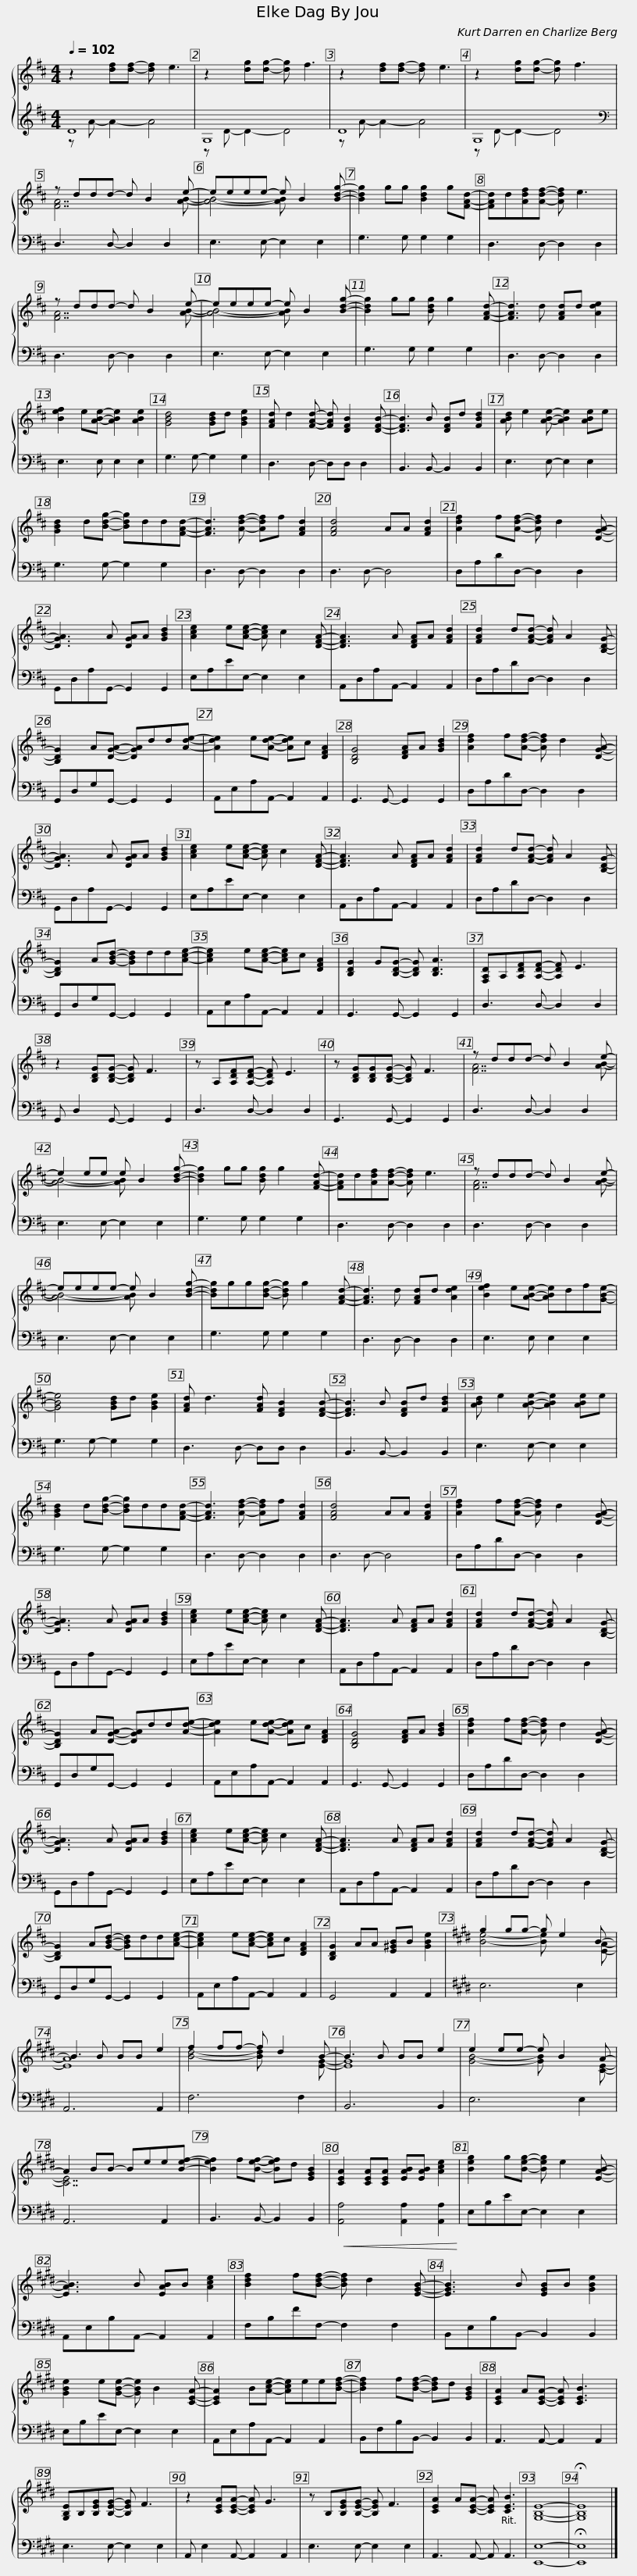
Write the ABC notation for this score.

X:1
%%score { ( 1 4 ) | ( 2 3 ) }
L:1/8
Q:1/4=102
M:4/4
I:linebreak $
K:D
V:1 treble
V:4 treble
V:2 treble
V:3 treble
V:1
 z2 [df][df]- [df] e3 | z2 [dg][dg]- [dg] f3 | z2 [df][df]- [df] e3 | z2 [dg][dg]- [dg] f3 |$ z ddd- d B2 e- | %5
 eeee- e B2 [Bdg]- | [Bdg]2 gg [Bdg]2 g[FAd]- |$ [FAd]d[Adf][Adf]- [Adf] e3 | z ddd- d B2 e- | eeee- e B2 [Bdg]- |$ %10
 [Bdg]2 gg [Bdg] g2 [FAd]- | [FAd]3 d [FAd]d [Ade]2 | [Bef]2 e[ABe]- [ABe]2 [ABe]2 |$ [GBd]4 [GBd]d [GBe]2 | [FAd] d2 [FAd]- [FAd] [DFB]2 [DFB]- | %15
 [DFB]3 B [DFB]d [FBd]2 |$ [ABd] e2 [ABe]- [ABe]2 [ABe]e | [GBd]2 d[Bdg]- [Bdg]dd[FAd]- | [FAd]3 [Adf]- [Adf]f [FAd]2 |$ [FAd]4 AA [FAd]2 | %20
 [Adf]2 f[Adf]- [Adf] d2 [DGA]- | [DGA]3 A [DGA]A [GBd]2 |$ [Ace]2 e[Ace]- [Ace] c2 [DFA]- | [DFA]3 A [DFA]A [FAd]2 | [FAd]2 d[FAd]- [FAd] A2 [B,DG]- |$ %25
 [B,DG]2 A[DGA]- [DGA]dd[Ade]- | [Ade]2 e[Ade]- [Ade]c [DFA]2 | [B,DG]4 [DFA]A [GBd]2 |$ [Adf]2 f[Adf]- [Adf] d2 [DGA]- | [DGA]3 A [DGA]A [GBd]2 | %30
 [Ace]2 e[Ace]- [Ace] c2 [DFA]- |$ [DFA]3 A [DFA]A [FAd]2 | [FAd]2 d[FAd]- [FAd] A2 [B,DG]- | [B,DG]2 A[GBd]- [GBd]dd[Ace]- |$ [Ace]2 e[Ace]- [Ace]c [DFA]2 | %35
 [B,DG]2 G[B,DG]- [B,DG] [B,DA]3 | [F,A,D]A,[A,DF][A,DF]- [A,DF] E3 |$ z2 [B,DG][B,DG]- [B,DG] F3 | z A,[A,DF][A,DF]- [A,DF] E3 | z [B,DG][B,DG][B,DG]- [B,DG] F3 |$ %40
 z ddd- d B2 e- | e2 ee e B2 [Bdg]- | [Bdg]2 gg [Bdg] g2 [FAd]- |$ [FAd]d[Adf][Adf]- [Adf] e3 | z ddd- d B2 e- | %45
 eeee- e B2 [Bdg]- |$ [Bdg]gg[Bdg]- [Bdg] g2 [FAd]- | [FAd]3 d [FAd]d [Ade]2 | [Bef]2 e[ABe]- [ABe]df[GBe]- |$ [GBe]4 [GBd]d [GBe]2 | %50
 [FAd] d3 [FAd] [DFB]2 [DFB]- | [DFB]3 B [DFB]d [FBd]2 |$ [ABd] e2 [ABe]- [ABe]2 [ABe]e | [GBd]2 d[Bdg]- [Bdg]dd[FAd]- | [FAd]3 [Adf]- [Adf]f [FAd]2 |$ %55
 [FAd]4 AA [FAd]2 | [Adf]2 f[Adf]- [Adf] d2 [DGA]- | [DGA]3 A [DGA]A [GBd]2 |$ [Ace]2 e[Ace]- [Ace] c2 [DFA]- | [DFA]3 A [DFA]A [FAd]2 | %60
 [FAd]2 d[FAd]- [FAd] A2 [B,DG]- |$ [B,DG]2 A[DGA]- [DGA]dd[Ade]- | [Ade]2 e[Ade]- [Ade]c [DFA]2 | [B,DG]4 [DFA]A [GBd]2 |$ [Adf]2 f[Adf]- [Adf] d2 [DGA]- | %65
 [DGA]3 A [DGA]A [GBd]2 | [Ace]2 e[Ace]- [Ace] c2 [DFA]- |$ [DFA]3 A [DFA]A [FAd]2 | [FAd]2 d[FAd]- [FAd] A2 [B,DG]- | [B,DG]2 A[GBd]- [GBd]dd[Ace]- |$ %70
 [Ace]2 e[Ace]- [Ace]c [DFA]2 | [B,DG]2 AA [E^GB]B [GBe]2 |[K:E] g2 gg- g e2 B- |$ B3 B BB e2 | f2 ff- f d2 B- | %75
 B3 B BB e2 |$ e2 ee- e B2 A- | A2 BB- Bee[Bef]- | [Bef]2 f[Bef]- [Bef]d [EGB]2 |$ [CEA]2 [CEA][CEA] [EAB][EAB] [Ace]2 | %80
 [Beg]2 g[Beg]- [Beg] e2 [EAB]- | [EAB]3 B [EAB]B [Ace]2 |$ [Bdf]2 f[Bdf]- [Bdf] d2 [EGB]- | [EGB]3 B [EGB]B [GBe]2 | [GBe]2 e[GBe]- [GBe] B2 [CEA]- |$ %85
 [CEA]2 B[Ace]- [Ace]ee[Bdf]- | [Bdf]2 f[Bdf]- [Bdf]d [EGB]2 | [CEA]2 A[CEA]- [CEA] [CEB]3 |$ [G,B,E]B,[B,EG][B,EG]- [B,EG] F3 | z2 [CEA][CEA]- [CEA] G3 | %90
 z B,[B,EG][B,EG]- [B,EG] F3 |$ [CEA]2 A[CEA]- [CEA] [CEB]3 | [G,B,E]8- | !fermata![G,B,E]8 |] %94
V:2
 D8 | G,8 | D8 | G,8 |$[K:bass] D,3 D,- D,2 D,2 | %5
 E,3 E,- E,2 E,2 | G,3 G, G,2 G,2 |$ D,3 D,- D,2 D,2 | D,3 D,- D,2 D,2 | E,3 E,- E,2 E,2 |$ %10
 G,3 G, G,2 G,2 | D,3 D,- D,2 D,2 | E,3 E, E,2 E,2 |$ G,3 G,- G,2 G,2 | D,3 D,- D,D, D,2 | %15
 B,,3 B,,- B,,2 B,,2 |$ E,3 E,- E,2 E,2 | G,3 G,- G,2 G,2 | D,3 D,- D,2 D,2 |$ D,3 D,- D,4 | %20
 D,A,DD,- D,2 D,2 | G,,D,A,G,,- G,,2 G,,2 |$ E,A,EE,- E,2 E,2 | A,,D,A,A,,- A,,2 A,,2 | D,A,DD,- D,2 D,2 |$ %25
 G,,D,G,G,,- G,,2 G,,2 | A,,E,A,A,,- A,,2 A,,2 | G,,3 G,,- G,,2 G,,2 |$ D,A,DD,- D,2 D,2 | G,,D,A,G,,- G,,2 G,,2 | %30
 E,A,EE,- E,2 E,2 |$ A,,D,A,A,,- A,,2 A,,2 | D,A,DD,- D,2 D,2 | G,,D,G,G,,- G,,2 G,,2 |$ A,,E,A,A,,- A,,2 A,,2 | %35
 G,,3 G,,- G,,2 G,,2 | D,3 D,- D,2 D,2 |$ G,, D,2 G,,- G,,2 G,,2 | D,3 D,- D,2 D,2 | G,,3 G,,- G,,2 G,,2 |$ %40
 D,3 D,- D,2 D,2 | E,3 E,- E,2 E,2 | G,3 G, G,2 G,2 |$ D,3 D,- D,2 D,2 | D,3 D,- D,2 D,2 | %45
 E,3 E,- E,2 E,2 |$ G,3 G, G,2 G,2 | D,3 D,- D,2 D,2 | E,3 E, E,2 E,2 |$ G,3 G,- G,2 G,2 | %50
 D,3 D,- D,D, D,2 | B,,3 B,,- B,,2 B,,2 |$ E,3 E,- E,2 E,2 | G,3 G,- G,2 G,2 | D,3 D,- D,2 D,2 |$ %55
 D,3 D,- D,4 | D,A,DD,- D,2 D,2 | G,,D,A,G,,- G,,2 G,,2 |$ E,A,EE,- E,2 E,2 | A,,D,A,A,,- A,,2 A,,2 | %60
 D,A,DD,- D,2 D,2 |$ G,,D,G,G,,- G,,2 G,,2 | A,,E,A,A,,- A,,2 A,,2 | G,,3 G,,- G,,2 G,,2 |$ D,A,DD,- D,2 D,2 | %65
 G,,D,A,G,,- G,,2 G,,2 | E,A,EE,- E,2 E,2 |$ A,,D,A,A,,- A,,2 A,,2 | D,A,DD,- D,2 D,2 | G,,D,G,G,,- G,,2 G,,2 |$ %70
 A,,E,A,A,,- A,,2 A,,2 | G,,4 A,,2 A,,2 |[K:E] E,6 E,2 |$ A,,6 A,,2 | F,6 F,2 | %75
 B,,6 B,,2 |$ E,6 E,2 | A,,6 A,,2 | B,,3 B,,- B,,2 B,,2 |$!<(! [A,,A,]4 [A,,A,]2 [A,,A,]2!<)! | %80
 E,B,EE,- E,2 E,2 | A,,E,B,A,,- A,,2 A,,2 |$ F,B,FF,- F,2 F,2 | B,,E,B,B,,- B,,2 B,,2 | E,B,EE,- E,2 E,2 |$ %85
 A,,E,A,A,,- A,,2 A,,2 | B,,F,B,B,,- B,,2 B,,2 | A,,3 A,,- A,,2 A,,2 |$ E,3 E,- E,2 E,2 | A,, E,2 A,,- A,,2 A,,2 | %90
 E,3 E,- E,2 E,2 |$ A,,3 A,,- A,, A,,3 | [E,,E,]8- | !fermata![E,,E,]8 |] %94
V:3
 z A- A2- A4 | z D- D2- D4 | z A- A2- A4 | z D- D2- D4 |$[K:bass] x8 | %5
 x8 | x8 |$ x8 | x8 | x8 |$ %10
 x8 | x8 | x8 |$ x8 | x8 | %15
 x8 |$ x8 | x8 | x8 |$ x8 | %20
 x8 | x8 |$ x8 | x8 | x8 |$ %25
 x8 | x8 | x8 |$ x8 | x8 | %30
 x8 |$ x8 | x8 | x8 |$ x8 | %35
 x8 | x8 |$ x8 | x8 | x8 |$ %40
 x8 | x8 | x8 |$ x8 | x8 | %45
 x8 |$ x8 | x8 | x8 |$ x8 | %50
 x8 | x8 |$ x8 | x8 | x8 |$ %55
 x8 | x8 | x8 |$ x8 | x8 | %60
 x8 |$ x8 | x8 | x8 |$ x8 | %65
 x8 | x8 |$ x8 | x8 | x8 |$ %70
 x8 | x8 |[K:E] x8 |$ x8 | x8 | %75
 x8 |$ x8 | x8 | x8 |$ x8 | %80
 x8 | x8 |$ x8 | x8 | x8 |$ %85
 x8 | x8 | x8 |$ x8 | x8 | %90
 x8 |$ x8 | x8 | x8 |] %94
V:4
 x8 | x8 | x8 | x8 |$ [FA]7 [AB]- | %5
 [AB]4- [AB] x3 | x8 |$ x8 | [FA]7 [AB]- | [AB]4- [AB] x3 |$ %10
 x8 | x8 | x8 |$ x8 | x8 | %15
 x8 |$ x8 | x8 | x8 |$ x8 | %20
 x8 | x8 |$ x8 | x8 | x8 |$ %25
 x8 | x8 | x8 |$ x8 | x8 | %30
 x8 |$ x8 | x8 | x8 |$ x8 | %35
 x8 | x8 |$ x8 | x8 | x8 |$ %40
 [FA]7 [AB]- | [AB]4- [AB] x3 | x8 |$ x8 | [FA]7 [AB]- | %45
 [AB]4- [AB] x3 |$ x8 | x8 | x8 |$ x8 | %50
 x8 | x8 |$ x8 | x8 | x8 |$ %55
 x8 | x8 | x8 |$ x8 | x8 | %60
 x8 |$ x8 | x8 | x8 |$ x8 | %65
 x8 | x8 |$ x8 | x8 | x8 |$ %70
 x8 | x8 |[K:E] [Be]4- [Be] x2 [EA]- |$ [EA]8 | [Bd]4- [Bd] x2 [EG]- | %75
 [EG]8 |$ [GB]4- [GB] x2 [CE]- | [CE]7 x | x8 |$ x8 | %80
 x8 | x8 |$ x8 | x8 | x8 |$ %85
 x8 | x8 | x8 |$ x8 | x8 | %90
 x8 |$ x8 | x8 | x8 |] %94
